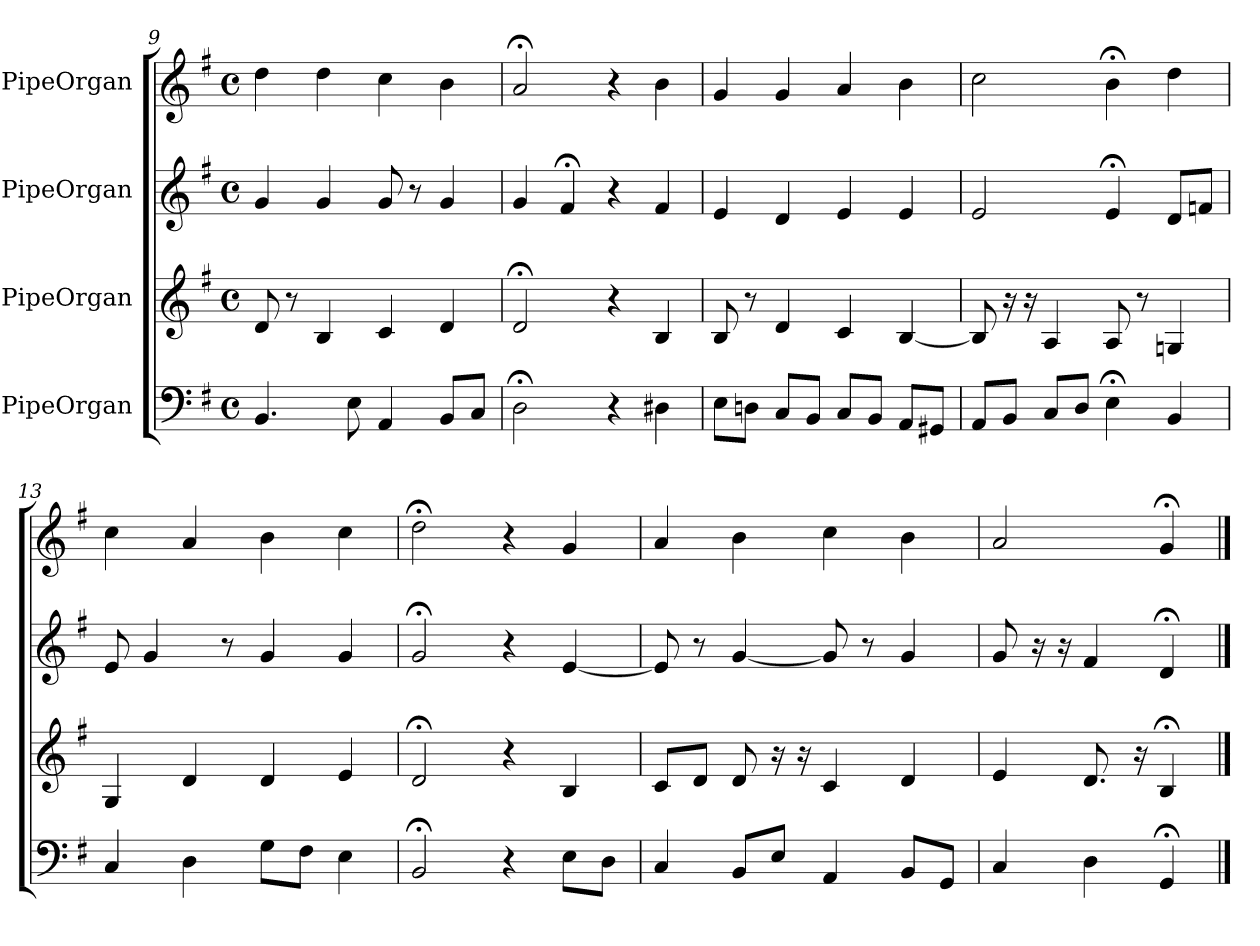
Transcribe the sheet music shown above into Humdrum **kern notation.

**kern	**kern	**kern	**kern
*part4	*part3	*part2	*part1
*staff4	*staff3	*staff2	*staff1
*I"PipeOrgan	*I"PipeOrgan	*I"PipeOrgan	*I"PipeOrgan
*k[f#]	*k[f#]	*k[f#]	*k[f#]
*G:	*G:	*G:	*G:
*M4/4	*M4/4	*M4/4	*M4/4
*met(c)	*met(c)	*met(c)	*met(c)
=9	=9	=9	=9
4.BB	8d	4g	4dd
.	8r	.	.
.	4B	4g	4dd
8E	.	.	.
4AA	4c	8g	4cc
.	.	8r	.
8BBL	4d	4g	4b
8CJ	.	.	.
=10	=10	=10	=10
2D;<	2d;<	4g	2a;<
.	.	4f#;<	.
4r	4r	4r	4r
4D#X	4B	4f#	4b
=11	=11	=11	=11
8EL	8B	4e	4g
8DnJ	8r	.	.
8CL	4d	4d	4g
8BBJ	.	.	.
8CL	4c	4e	4a
8BBJ	.	.	.
8AAL	[4B	4e	4b
8GG#XJ	.	.	.
=12	=12	=12	=12
8AAL	8B]	2e	2cc
8BBJ	16r	.	.
.	16r	.	.
8CL	4A	.	.
8DJ	.	.	.
4E;<	8A	4e;<	4b;<
.	8r	.	.
4BB	4Gn	8dL	4dd
.	.	8fnJ	.
=13	=13	=13	=13
4C	4G	8e	4cc
.	.	4g	.
4D	4d	.	4a
.	.	8r	.
8GL	4d	4g	4b
8F#J	.	.	.
4E	4e	4g	4cc
=14	=14	=14	=14
2BB;<	2d;<	2g;<	2dd;<
4r	4r	4r	4r
8EL	4B	[4e	4g
8DJ	.	.	.
=15	=15	=15	=15
4C	8cL	8e]	4a
.	8dJ	8r	.
8BBL	8d	[4g	4b
8EJ	16r	.	.
.	16r	.	.
4AA	4c	8g]	4cc
.	.	8r	.
8BBL	4d	4g	4b
8GGJ	.	.	.
=16	=16	=16	=16
4C	4e	8g	2a
.	.	16r	.
.	.	16r	.
4D	8.d	4f#	.
.	16r	.	.
4GG;<	4B;<	4d;<	4g;<
==	==	==	==
*-	*-	*-	*-
